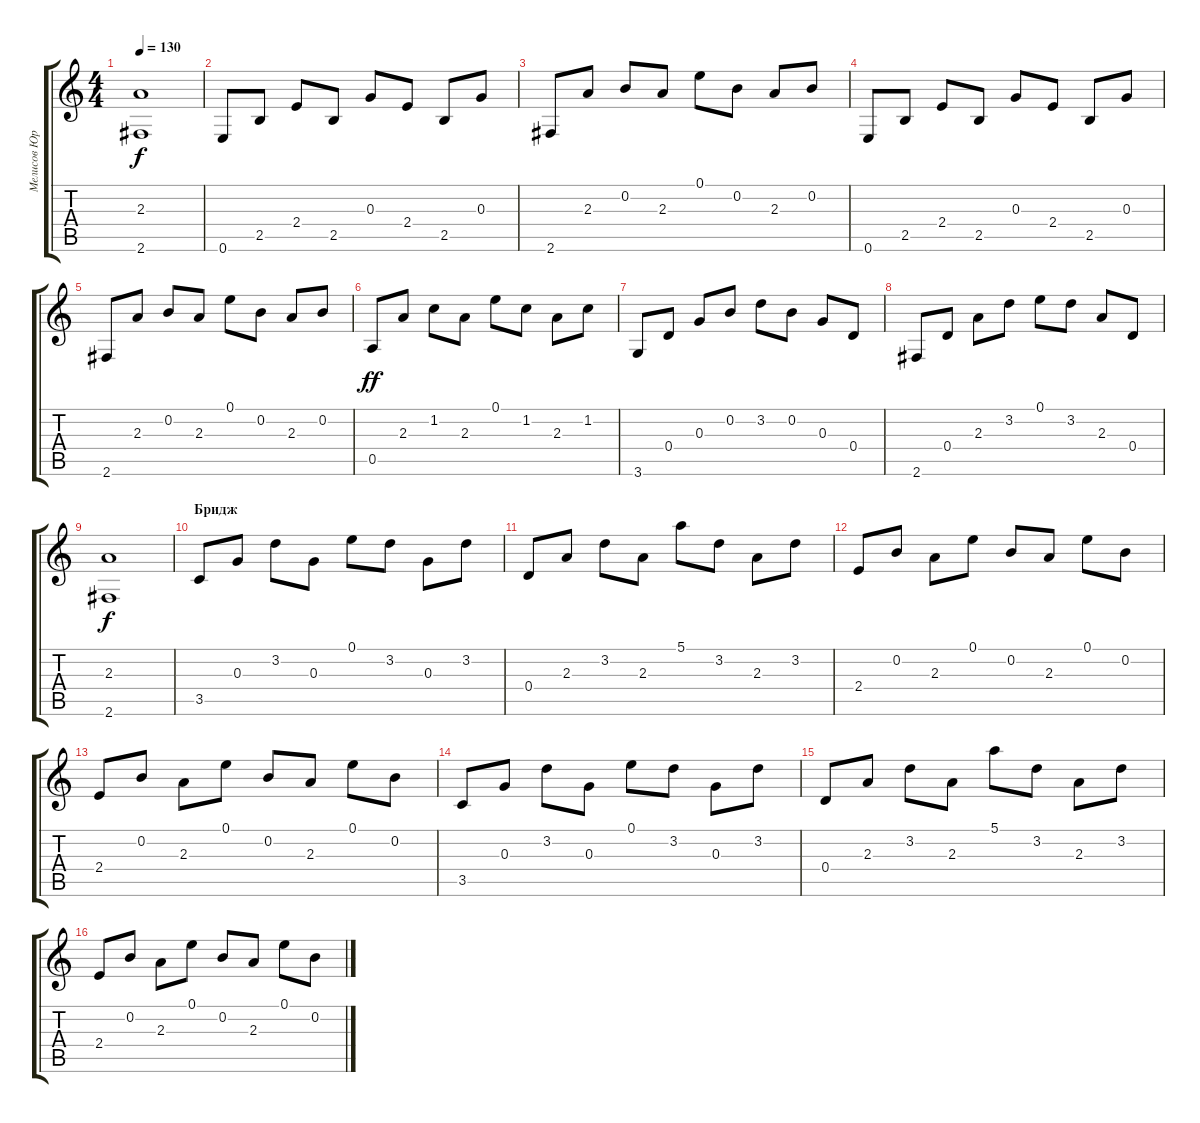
\track ("Мелисов Юрий" "Мелисов Юр") {instrument electricguitarclean}
\staff {score tabs}
\tuning (E4 B3 G3 D3 A2 E2) {hide}
\ts (4 4)
\tempo 130
\clef g2
\ks c
(2.3 2.6).1{dy f} |
0.6.8 2.5.8 2.4.8 2.5.8 0.3.8 2.4.8 2.5.8 0.3.8 |
2.6.8 2.3.8 0.2.8 2.3.8 0.1.8 0.2.8 2.3.8 0.2.8 |
0.6.8 2.5.8 2.4.8 2.5.8 0.3.8 2.4.8 2.5.8 0.3.8 |
2.6.8 2.3.8 0.2.8 2.3.8 0.1.8 0.2.8 2.3.8 0.2.8 |
0.5.8{dy ff} 2.3.8 1.2.8 2.3.8 0.1.8 1.2.8 2.3.8 1.2.8 |
3.6.8 0.4.8 0.3.8 0.2.8 3.2.8 0.2.8 0.3.8 0.4.8 |
2.6.8 0.4.8 2.3.8 3.2.8 0.1.8 3.2.8 2.3.8 0.4.8 |
(2.3 2.6).1{dy f} |
\section ("" "Бридж")
3.5.8 0.3.8 3.2.8 0.3.8 0.1.8 3.2.8 0.3.8 3.2.8 |
0.4.8 2.3.8 3.2.8 2.3.8 5.1.8 3.2.8 2.3.8 3.2.8 |
2.4.8 0.2.8 2.3.8 0.1.8 0.2.8 2.3.8 0.1.8 0.2.8 |
2.4.8 0.2.8 2.3.8 0.1.8 0.2.8 2.3.8 0.1.8 0.2.8 |
3.5.8 0.3.8 3.2.8 0.3.8 0.1.8 3.2.8 0.3.8 3.2.8 |
0.4.8 2.3.8 3.2.8 2.3.8 5.1.8 3.2.8 2.3.8 3.2.8 |
2.4.8 0.2.8 2.3.8 0.1.8 0.2.8 2.3.8 0.1.8 0.2.8
